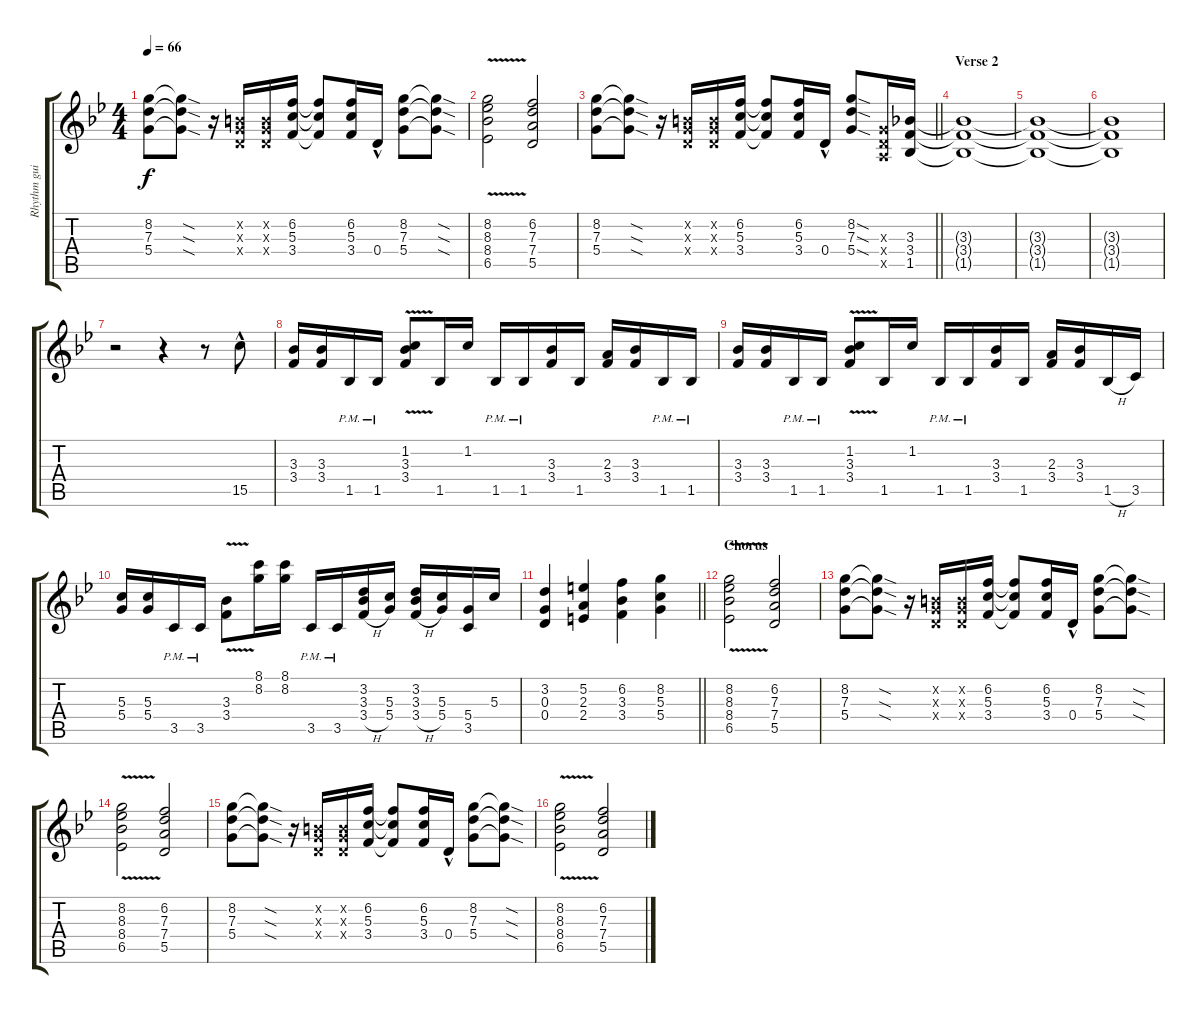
\track ("Rhythm guitar" "Rhythm gui") {instrument distortionguitar}
\staff {score tabs}
\tuning (E4 B3 G3 D3 A2 E2) {hide}
\ts (4 4)
\tempo 66
\clef g2
\ks bb
(8.2 7.3 5.4).8{dy f} (8.2{sod t} 7.3{sod t} 5.4{sod t}).8 r.16 (0.2{x} 0.3{x} 0.4{x}).16 (0.2{x} 0.3{x} 0.4{x}).16 (6.2 5.3 3.4).16 (6.2{t} 5.3{t} 3.4{t}).8 (6.2 5.3 3.4).16 0.4{hac}.16 (8.2 7.3 5.4).8 (8.2{sod t} 7.3{sod t} 5.4{sod t}).8 |
(8.2 8.3 8.4{v} 6.5).2 (6.2 7.3 7.4 5.5).2 |
\barLineRight lightlight
(8.2 7.3 5.4).8 (8.2{sod t} 7.3{sod t} 5.4{sod t}).8 r.16 (0.2{x} 0.3{x} 0.4{x}).16 (0.2{x} 0.3{x} 0.4{x}).16 (6.2 5.3 3.4).16 (6.2{t} 5.3{t} 3.4{t}).8 (6.2 5.3 3.4).16 0.4{hac}.16 (8.2{sod} 7.3{sod} 5.4{sod}).8 (0.3{x} 0.4{x} 0.5{x}).16 (3.3 3.4 1.5).16 |
\section ("" "Verse 2")
(3.3{t} 3.4{t} 1.5{t}).1 |
(3.3{t} 3.4{t} 1.5{t}).1 |
(3.3{t} 3.4{t} 1.5{t}).1 |
r.2 r.4 r.8 15.5{hac}.8 |
(3.3 3.4).16 (3.3 3.4).16 1.5{pm}.16 1.5{pm}.16 (1.2{v} 3.3{v} 3.4{v}).8 1.5.16 1.2.16 1.5{pm}.16 1.5{pm}.16 (3.3 3.4).16 1.5.16 (2.3 3.4).16 (3.3 3.4).16 1.5{pm}.16 1.5{pm}.16 |
(3.3 3.4).16 (3.3 3.4).16 1.5{pm}.16 1.5{pm}.16 (1.2{v} 3.3{v} 3.4{v}).8 1.5.16 1.2.16 1.5{pm}.16 1.5{pm}.16 (3.3 3.4).16 1.5.16 (2.3 3.4).16 (3.3 3.4).16 1.5{h}.16 3.5.16 |
(5.3 5.4).16 (5.3 5.4).16 3.5{pm}.16 3.5{pm}.16 (3.3{v} 3.4{v}).8 (8.1 8.2).16 (8.1 8.2).16 3.5{pm}.16 3.5{pm}.16 (3.2 3.3 3.4{h}).16 (5.3 5.4).16 (3.2 3.3 3.4{h}).16 (5.3 5.4).16 (5.4 3.5).16 5.3.16 |
\barLineRight lightlight
(3.2 0.3 0.4).4 (5.2 2.3 2.4).4 (6.2 3.3 3.4).4 (8.2 5.3 5.4).4 |
\section ("" "Chorus")
(8.2 8.3 8.4{v} 6.5).2 (6.2 7.3 7.4 5.5).2 |
(8.2 7.3 5.4).8 (8.2{sod t} 7.3{sod t} 5.4{sod t}).8 r.16 (0.2{x} 0.3{x} 0.4{x}).16 (0.2{x} 0.3{x} 0.4{x}).16 (6.2 5.3 3.4).16 (6.2{t} 5.3{t} 3.4{t}).8 (6.2 5.3 3.4).16 0.4{hac}.16 (8.2 7.3 5.4).8 (8.2{sod t} 7.3{sod t} 5.4{sod t}).8 |
(8.2 8.3 8.4 6.5{v}).2 (6.2 7.3 7.4 5.5).2 |
(8.2 7.3 5.4).8 (8.2{sod t} 7.3{sod t} 5.4{sod t}).8 r.16 (0.2{x} 0.3{x} 0.4{x}).16 (0.2{x} 0.3{x} 0.4{x}).16 (6.2 5.3 3.4).16 (6.2{t} 5.3{t} 3.4{t}).8 (6.2 5.3 3.4).16 0.4{hac}.16 (8.2 7.3 5.4).8 (8.2{sod t} 7.3{sod t} 5.4{sod t}).8 |
(8.2 8.3 8.4{v} 6.5).2 (6.2 7.3 7.4 5.5).2
